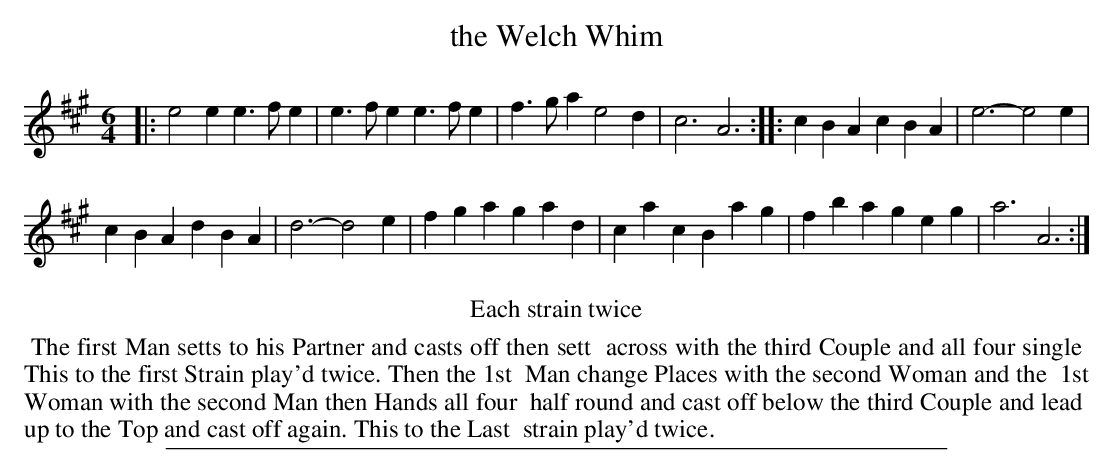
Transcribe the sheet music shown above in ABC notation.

X:1
T: the Welch Whim
M: 6/4
L: 1/4
K: A
|:\
e2e e>fe | e>fe e>fe |\
f>ga e2d | c3 A3 :|\
|:\
cBA cBA | e3- e2e |
cBA dBA | d3- d2e |\
fga gad | cac Bag |\
fba geg | a3 A3 :|
